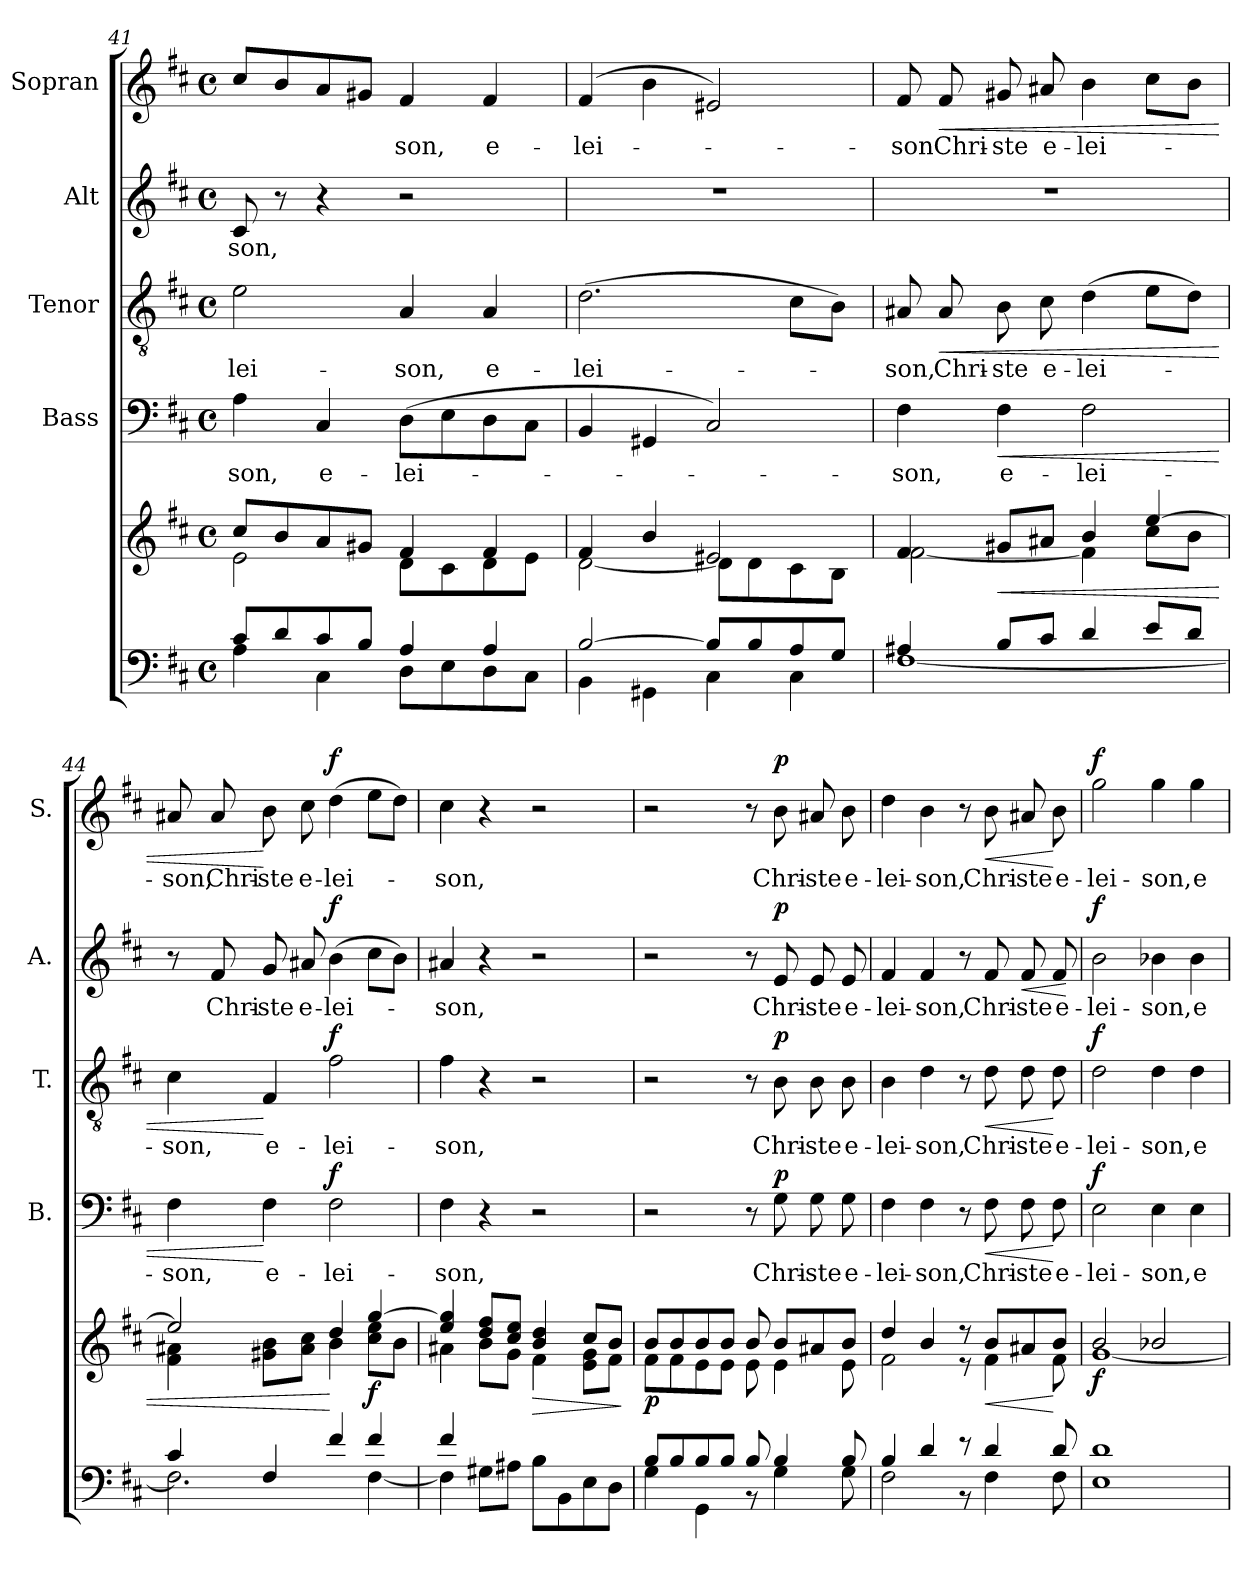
**kern	**kern	**dynam	**kern	**text	**dynam	**kern	**text	**dynam	**kern	**text	**dynam	**kern	**text	**dynam
*part5	*part5	*part5	*part4	*part4	*part4	*part3	*part3	*part3	*part2	*part2	*part2	*part1	*part1	*part1
*staff6	*staff5	*staff5/6	*staff4	*staff4	*staff4	*staff3	*staff3	*staff3	*staff2	*staff2	*staff2	*staff1	*staff1	*staff1
*	*	*	*I"Bass	*	*	*I"Tenor	*	*	*I"Alt	*	*	*I"Sopran	*	*
*	*	*	*I'B.	*	*	*I'T.	*	*	*I'A.	*	*	*I'S.	*	*
!!LO:PB:g=z
*clefF4	*clefG2	*	*clefF4	*	*	*clefGv2	*	*	*clefG2	*	*	*clefG2	*	*
*k[f#c#]	*k[f#c#]	*	*k[f#c#]	*	*	*k[f#c#]	*	*	*k[f#c#]	*	*	*k[f#c#]	*	*
*D:	*D:	*	*D:	*	*	*D:	*	*	*D:	*	*	*D:	*	*
*M4/4	*M4/4	*	*M4/4	*	*	*M4/4	*	*	*M4/4	*	*	*M4/4	*	*
*met(c)	*met(c)	*	*met(c)	*	*	*met(c)	*	*	*met(c)	*	*	*met(c)	*	*
=41	=41	=41	=41	=41	=41	=41	=41	=41	=41	=41	=41	=41	=41	=41
*^	*^	*	*	*	*	*	*	*	*	*	*	*	*	*
!	!	!	!	!	!	!LO:LY:b	!	!	!LO:LY:b	!	!	!LO:LY:b	!	!	!	!
8c#/L	4A\	8cc#/L	2e\	.	4A\	-son,	.	2e\	-lei-	.	8c#/	-son,	.	8cc#/L	.	.
8d/	.	8b/	.	.	.	.	.	.	.	.	8r	.	.	8b/	.	.
!	!	!	!	!	!	!LO:LY:b	!	!	!	!	!	!	!	!	!	!
8c#/	4C#\	8a/	.	.	4C#/	e-	.	.	.	.	4r	.	.	8a/	.	.
8B/J	.	8g#X/J	.	.	.	.	.	.	.	.	.	.	.	8g#X/J	.	.
!	!	!	!	!	!	!LO:LY:b	!	!	!LO:LY:b	!	!	!	!	!	!LO:LY:b	!
4A/	8D\L	4f#/	8d\L	.	(>8D\L	-lei-	.	4A/	-son,	.	2r	.	.	4f#/	-son,	.
.	8E\	.	8c#\	.	8E\	.	.	.	.	.	.	.	.	.	.	.
!	!	!	!	!	!	!	!	!	!LO:LY:b	!	!	!	!	!	!LO:LY:b	!
4A/	8D\	4f#/	8d\	.	8D\	.	.	4A/	e-	.	.	.	.	4f#/	e-	.
.	8C#\J	.	8e\J	.	8C#\J	.	.	.	.	.	.	.	.	.	.	.
=42	=42	=42	=42	=42	=42	=42	=42	=42	=42	=42	=42	=42	=42	=42	=42	=42
!	!	!	!	!	!	!	!	!	!LO:LY:b	!	!	!	!	!	!LO:LY:b	!
[>2B/	4BB\	4f#/	[<2d\	.	4BB/	.	.	(>2.d\	-lei-	.	1r	.	.	(4f#/	-lei-	.
.	4GG#X\	4b/	.	.	4GG#X/	.	.	.	.	.	.	.	.	4b\	.	.
8B/L]	4C#\	2e#X/	8d\L]	.	2C#/)	.	.	.	.	.	.	.	.	2e#X/)	.	.
8B/	.	.	8d\	.	.	.	.	.	.	.	.	.	.	.	.	.
8A/	4C#\	.	8c#\	.	.	.	.	8c#\L	.	.	.	.	.	.	.	.
8G/J	.	.	8B\J	.	.	.	.	8B\J)	.	.	.	.	.	.	.	.
=43	=43	=43	=43	=43	=43	=43	=43	=43	=43	=43	=43	=43	=43	=43	=43	=43
!	!	!	!	!	!	!LO:LY:b	!	!	!LO:LY:b	!	!	!	!	!	!LO:LY:b	!
4A#X/	[<1F#	4f#/	[<2f#\	.	4F#\	-son,	.	8A#X/	-son,	.	1r	.	.	8f#/	-son	.
!	!	!	!	!	!	!	!	!	!LO:LY:b	!LO:HP:b	!	!	!	!	!LO:LY:b	!LO:HP:b
.	.	.	.	.	.	.	.	8A#/	Chri-	<	.	.	.	8f#/	Chri-	<
!	!	!	!	!LO:HP:b	!	!LO:LY:b	!LO:HP:b	!	!LO:LY:b	!	!	!	!	!	!LO:LY:b	!
8B/L	.	8g#X/L	.	<	4F#\	e-	<	8B\	-ste	.	.	.	.	8g#X/	-ste	.
!	!	!	!	!	!	!	!	!	!LO:LY:b	!	!	!	!	!	!LO:LY:b	!
8c#/J	.	8a#X/J	.	.	.	.	.	8c#\	e-	.	.	.	.	8a#X/	e-	.
!	!	!	!	!	!	!LO:LY:b	!	!	!LO:LY:b	!	!	!	!	!	!LO:LY:b	!
4d/	.	4b/	4f#\]	.	2F#\	-lei-	.	(>4d\	-lei-	.	.	.	.	4b\	-lei-	.
8e/L	.	[>4ee/	8cc#\L	.	.	.	.	8e\L	.	.	.	.	.	8cc#\L	.	.
8d/J	.	.	8b\J	.	.	.	.	8d\J)	.	.	.	.	.	8b\J	.	.
=44	=44	=44	=44	=44	=44	=44	=44	=44	=44	=44	=44	=44	=44	=44	=44	=44
!	!	!	!	!	!	!LO:LY:b	!	!	!LO:LY:b	!	!	!	!	!	!LO:LY:b	!
4c#/	2.F#\]	2ee/]	4f#\ 4a#X\	.	4F#\	-son,	.	4c#\	-son,	.	8r	.	.	8a#X/	-son,	.
!	!	!	!	!	!	!	!	!	!	!	!	!LO:LY:b	!	!	!LO:LY:b	!
.	.	.	.	.	.	.	.	.	.	.	8f#/	Chri-	.	8a#/	Chri-	.
!	!	!	!	!	!	!LO:LY:b	!	!	!LO:LY:b	!	!	!LO:LY:b	!	!	!LO:LY:b	!
4F#/	.	.	8g#X\ 8b\L	.	4F#\	e-	[	4F#/	e-	[	8g/	-ste	.	8b\	-ste	[
!	!	!	!	!	!	!	!	!	!	!	!	!LO:LY:b	!	!	!LO:LY:b	!
.	.	.	8a#\ 8cc#\J	.	.	.	.	.	.	.	8a#X/	e-	.	8cc#\	e-	.
!	!	!	!	!	!	!LO:LY:b	!LO:DY:a	!	!LO:LY:b	!LO:DY:a	!	!LO:LY:b	!LO:DY:a	!	!LO:LY:b	!LO:DY:a
4f#/	.	4dd/	4b\	[	2F#\	-lei-	f	2f#\	-lei-	f	(>4b\	-lei-	f	(>4dd\	-lei-	f
!	!	!	!	!LO:DY:b	!	!	!	!	!	!	!	!	!	!	!	!
4f#/	[<4F#\	[>4gg/	8cc#\ 8ee\L	f	.	.	.	.	.	.	8cc#\L	.	.	8ee\L	.	.
.	.	.	8b\J	.	.	.	.	.	.	.	8b\J)	.	.	8dd\J)	.	.
!!LO:LB:g=z
=45	=45	=45	=45	=45	=45	=45	=45	=45	=45	=45	=45	=45	=45	=45	=45	=45
!	!	!	!	!	!	!LO:LY:b	!	!	!LO:LY:b	!	!	!LO:LY:b	!	!	!LO:LY:b	!
4f#/	4F#\]	4ee/ 4gg/]	4a#X\	.	4F#\	-son,	.	4f#\	-son,	.	4a#X/	-son,	.	4cc#\	-son,	.
2.ryy	8G#X\L	8dd/ 8ff#/L	8b\L	.	4r	.	.	4r	.	.	4r	.	.	4r	.	.
.	8A#X\J	8cc#/ 8ee/J	8g\J	.	.	.	.	.	.	.	.	.	.	.	.	.
!	!	!	!	!LO:HP:b	!	!	!	!	!	!	!	!	!	!	!	!
.	8B\L	4b/ 4dd/	4f#\	>	2r	.	.	2r	.	.	2r	.	.	2r	.	.
.	8BB\	.	.	.	.	.	.	.	.	.	.	.	.	.	.	.
.	8E\	8cc#/L	8e\ 8g\L	.	.	.	.	.	.	.	.	.	.	.	.	.
.	8D\J	8b/J	8f#\J	.	.	.	.	.	.	.	.	.	.	.	.	.
*v	*v	*	*	*	*	*	*	*	*	*	*	*	*	*	*	*
*	*v	*v	*	*	*	*	*	*	*	*	*	*	*	*	*
.	.	]	.	.	.	.	.	.	.	.	.	.	.	.
=46	=46	=46	=46	=46	=46	=46	=46	=46	=46	=46	=46	=46	=46	=46
*^	*^	*	*	*	*	*	*	*	*	*	*	*	*	*
!	!	!	!	!LO:DY:b	!	!	!	!	!	!	!	!	!	!	!	!
8B/L	4G\	8b/L	8f#\L	p	2r	.	.	2r	.	.	2r	.	.	2r	.	.
8B/	.	8b/	8f#\	.	.	.	.	.	.	.	.	.	.	.	.	.
8B/	4GG\	8b/	8e\	.	.	.	.	.	.	.	.	.	.	.	.	.
8B/J	.	8b/J	8e\J	.	.	.	.	.	.	.	.	.	.	.	.	.
8B/	8r	8b/	8e\	.	8r	.	.	8r	.	.	8r	.	.	8r	.	.
!	!	!	!	!	!	!LO:LY:b	!LO:DY:a	!	!LO:LY:b	!LO:DY:a	!	!LO:LY:b	!LO:DY:a	!	!LO:LY:b	!LO:DY:a
4B/	4G\	8b/L	4e\	.	8G\	Chri-	p	8B\	Chri-	p	8e/	Chri-	p	8b\	Chri-	p
!	!	!	!	!	!	!LO:LY:b	!	!	!LO:LY:b	!	!	!LO:LY:b	!	!	!LO:LY:b	!
.	.	8a#X/	.	.	8G\	-ste	.	8B\	-ste	.	8e/	-ste	.	8a#X/	-ste	.
!	!	!	!	!	!	!LO:LY:b	!	!	!LO:LY:b	!	!	!LO:LY:b	!	!	!LO:LY:b	!
8B/	8G\	8b/J	8e\	.	8G\	e-	.	8B\	e-	.	8e/	e-	.	8b\	e-	.
=47	=47	=47	=47	=47	=47	=47	=47	=47	=47	=47	=47	=47	=47	=47	=47	=47
!	!	!	!	!	!	!LO:LY:b	!	!	!LO:LY:b	!	!	!LO:LY:b	!	!	!LO:LY:b	!
4B/	2F#\	4dd/	2f#\	.	4F#\	-lei-	.	4B\	-lei-	.	4f#/	-lei-	.	4dd\	-lei-	.
!	!	!	!	!	!	!LO:LY:b	!	!	!LO:LY:b	!	!	!LO:LY:b	!	!	!LO:LY:b	!
4d/	.	4b/	.	.	4F#\	-son,	.	4d\	-son,	.	4f#/	-son,	.	4b\	-son,	.
8r	8r	8r	8r	.	8r	.	.	8r	.	.	8r	.	.	8r	.	.
!	!	!	!	!LO:HP:b	!	!LO:LY:b	!LO:HP:b	!	!LO:LY:b	!LO:HP:b	!	!LO:LY:b	!	!	!LO:LY:b	!LO:HP:b
4d/	4F#\	8b/L	4f#\	<	8F#\	Chri-	<	8d\	Chri-	<	8f#/	Chri-	.	8b\	Chri-	<
!	!	!	!	!	!	!LO:LY:b	!	!	!LO:LY:b	!	!	!LO:LY:b	!LO:HP:b	!	!LO:LY:b	!
.	.	8a#X/	.	.	8F#\	-ste	.	8d\	-ste	.	8f#/	-ste	<	8a#X/	-ste	.
!	!	!	!	!	!	!LO:LY:b	!	!	!LO:LY:b	!	!	!LO:LY:b	!	!	!LO:LY:b	!
8d/	8F#\	8b/J	8f#\	[	8F#\	e-	[	8d\	e-	[	8f#/	e-	.	8b\	e-	[
*v	*v	*	*	*	*	*	*	*	*	*	*	*	*	*	*	*
*	*v	*v	*	*	*	*	*	*	*	*	*	*	*	*	*
.	.	.	.	.	.	.	.	.	.	.	[	.	.	.
=48	=48	=48	=48	=48	=48	=48	=48	=48	=48	=48	=48	=48	=48	=48
*^	*^	*	*	*	*	*	*	*	*	*	*	*	*	*
!	!	!	!	!LO:DY:b	!	!LO:LY:b	!LO:DY:a	!	!LO:LY:b	!LO:DY:a	!	!LO:LY:b	!LO:DY:a	!	!LO:LY:b	!LO:DY:a
1d	1E	2b/	[<1g	f	2E\	-lei-	f	2d\	-lei-	f	2b\	-lei-	f	2gg\	-lei-	f
!	!	!	!	!	!	!LO:LY:b	!	!	!LO:LY:b	!	!	!LO:LY:b	!	!	!LO:LY:b	!
.	.	2b-X/	.	.	4E\	-son,	.	4d\	-son,	.	4b-X\	-son,	.	4gg\	-son,	.
!	!	!	!	!	!	!LO:LY:b	!	!	!LO:LY:b	!	!	!LO:LY:b	!	!	!LO:LY:b	!
.	.	.	.	.	4E\	e-	.	4d\	e-	.	4b-\	e-	.	4gg\	e-	.
*v	*v	*	*	*	*	*	*	*	*	*	*	*	*	*	*	*
*	*v	*v	*	*	*	*	*	*	*	*	*	*	*	*	*
=	=	=	=	=	=	=	=	=	=	=	=	=	=	=
*-	*-	*-	*-	*-	*-	*-	*-	*-	*-	*-	*-	*-	*-	*-
